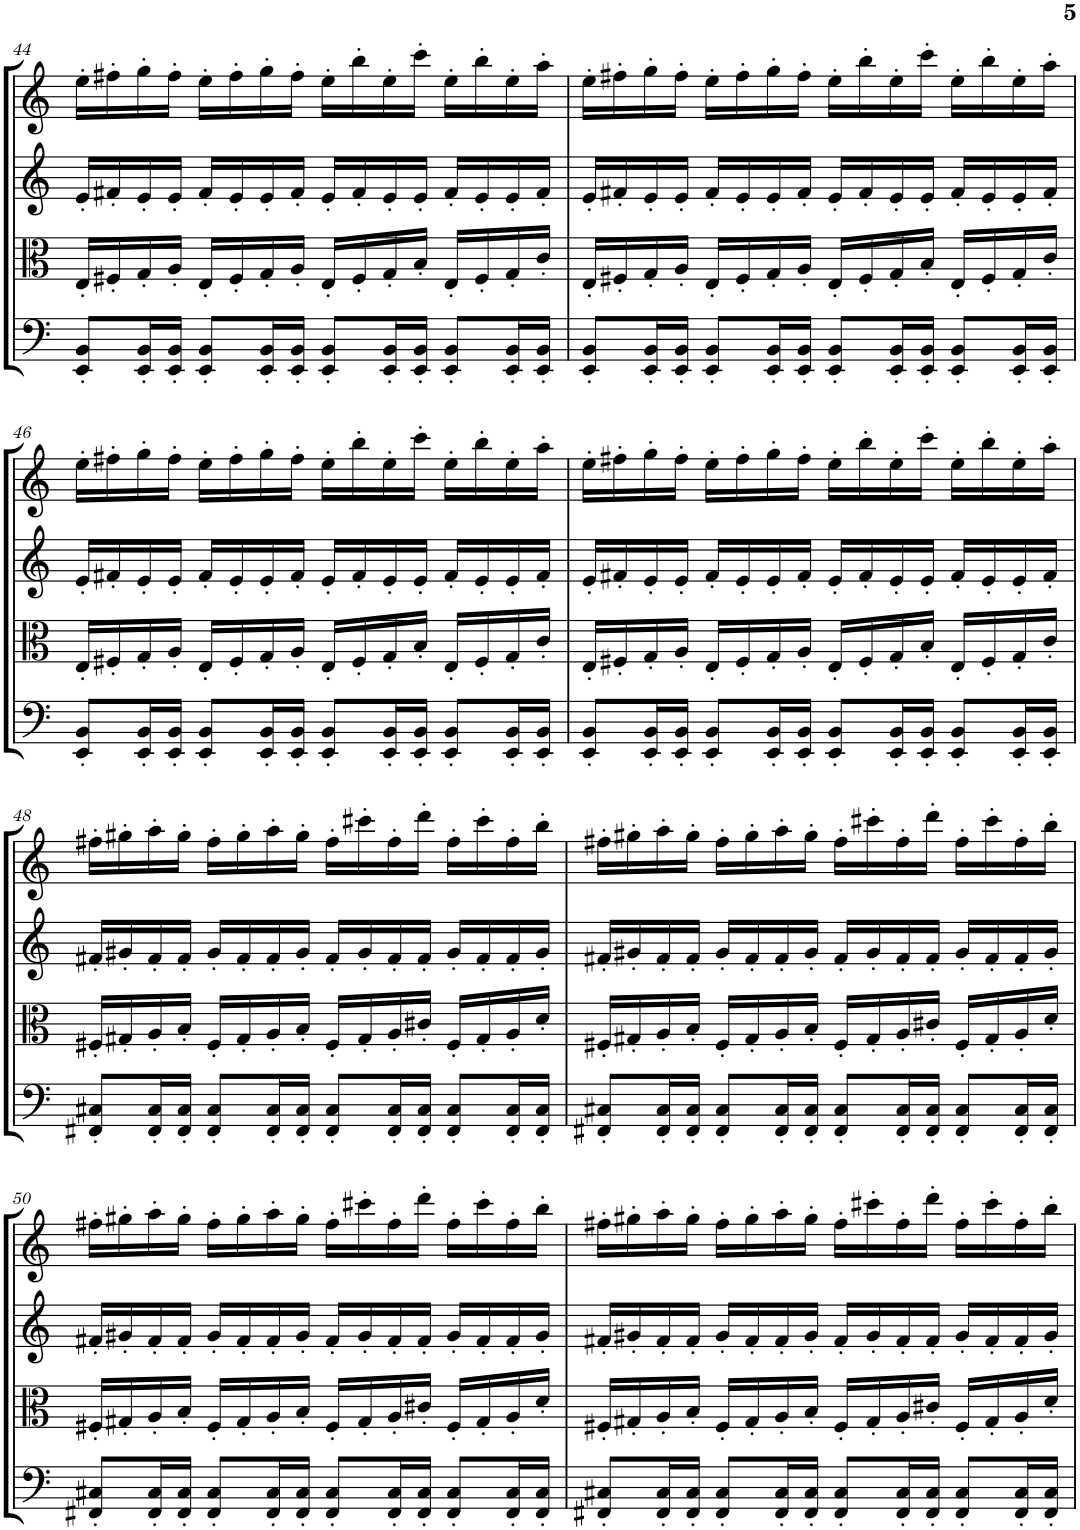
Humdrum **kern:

**kern	**kern	**kern	**kern
*part4	*part3	*part2	*part1
*staff4	*staff3	*staff2	*staff1
*I"Violoncello	*I"Viola	*I"Violin II	*I"Violin I
*I'Vc	*I'Vla	*I'Vln	*I'Vln
!!LO:PB:g=z
*clefF4	*clefC3	*clefG2	*clefG2
*k[]	*k[]	*k[]	*k[]
*M4/4	*M4/4	*M4/4	*M4/4
=44	=44	=44	=44
8EE/' 8BB/'L	16E'/LL	16e'/LL	16ee'\LL
.	16F#X'/	16f#X'/	16ff#X'\
16EE/' 16BB/'L	16G'/	16e'/	16gg'\
16EE/' 16BB/'JJ	16A'/JJ	16e'/JJ	16ff#'\JJ
8EE/' 8BB/'L	16E'/LL	16f#'/LL	16ee'\LL
.	16F#'/	16e'/	16ff#'\
16EE/' 16BB/'L	16G'/	16e'/	16gg'\
16EE/' 16BB/'JJ	16A'/JJ	16f#'/JJ	16ff#'\JJ
8EE/' 8BB/'L	16E'/LL	16e'/LL	16ee'\LL
.	16F#'/	16f#'/	16bb'\
16EE/' 16BB/'L	16G'/	16e'/	16ee'\
16EE/' 16BB/'JJ	16B'/JJ	16e'/JJ	16ccc'\JJ
8EE/' 8BB/'L	16E'/LL	16f#'/LL	16ee'\LL
.	16F#'/	16e'/	16bb'\
16EE/' 16BB/'L	16G'/	16e'/	16ee'\
16EE/' 16BB/'JJ	16c'/JJ	16f#'/JJ	16aa'\JJ
=45	=45	=45	=45
8EE/' 8BB/'L	16E'/LL	16e'/LL	16ee'\LL
.	16F#X'/	16f#X'/	16ff#X'\
16EE/' 16BB/'L	16G'/	16e'/	16gg'\
16EE/' 16BB/'JJ	16A'/JJ	16e'/JJ	16ff#'\JJ
8EE/' 8BB/'L	16E'/LL	16f#'/LL	16ee'\LL
.	16F#'/	16e'/	16ff#'\
16EE/' 16BB/'L	16G'/	16e'/	16gg'\
16EE/' 16BB/'JJ	16A'/JJ	16f#'/JJ	16ff#'\JJ
8EE/' 8BB/'L	16E'/LL	16e'/LL	16ee'\LL
.	16F#'/	16f#'/	16bb'\
16EE/' 16BB/'L	16G'/	16e'/	16ee'\
16EE/' 16BB/'JJ	16B'/JJ	16e'/JJ	16ccc'\JJ
8EE/' 8BB/'L	16E'/LL	16f#'/LL	16ee'\LL
.	16F#'/	16e'/	16bb'\
16EE/' 16BB/'L	16G'/	16e'/	16ee'\
16EE/' 16BB/'JJ	16c'/JJ	16f#'/JJ	16aa'\JJ
!!LO:LB:g=z
=46	=46	=46	=46
8EE/' 8BB/'L	16E'/LL	16e'/LL	16ee'\LL
.	16F#X'/	16f#X'/	16ff#X'\
16EE/' 16BB/'L	16G'/	16e'/	16gg'\
16EE/' 16BB/'JJ	16A'/JJ	16e'/JJ	16ff#'\JJ
8EE/' 8BB/'L	16E'/LL	16f#'/LL	16ee'\LL
.	16F#'/	16e'/	16ff#'\
16EE/' 16BB/'L	16G'/	16e'/	16gg'\
16EE/' 16BB/'JJ	16A'/JJ	16f#'/JJ	16ff#'\JJ
8EE/' 8BB/'L	16E'/LL	16e'/LL	16ee'\LL
.	16F#'/	16f#'/	16bb'\
16EE/' 16BB/'L	16G'/	16e'/	16ee'\
16EE/' 16BB/'JJ	16B'/JJ	16e'/JJ	16ccc'\JJ
8EE/' 8BB/'L	16E'/LL	16f#'/LL	16ee'\LL
.	16F#'/	16e'/	16bb'\
16EE/' 16BB/'L	16G'/	16e'/	16ee'\
16EE/' 16BB/'JJ	16c'/JJ	16f#'/JJ	16aa'\JJ
=47	=47	=47	=47
8EE/' 8BB/'L	16E'/LL	16e'/LL	16ee'\LL
.	16F#X'/	16f#X'/	16ff#X'\
16EE/' 16BB/'L	16G'/	16e'/	16gg'\
16EE/' 16BB/'JJ	16A'/JJ	16e'/JJ	16ff#'\JJ
8EE/' 8BB/'L	16E'/LL	16f#'/LL	16ee'\LL
.	16F#'/	16e'/	16ff#'\
16EE/' 16BB/'L	16G'/	16e'/	16gg'\
16EE/' 16BB/'JJ	16A'/JJ	16f#'/JJ	16ff#'\JJ
8EE/' 8BB/'L	16E'/LL	16e'/LL	16ee'\LL
.	16F#'/	16f#'/	16bb'\
16EE/' 16BB/'L	16G'/	16e'/	16ee'\
16EE/' 16BB/'JJ	16B'/JJ	16e'/JJ	16ccc'\JJ
8EE/' 8BB/'L	16E'/LL	16f#'/LL	16ee'\LL
.	16F#'/	16e'/	16bb'\
16EE/' 16BB/'L	16G'/	16e'/	16ee'\
16EE/' 16BB/'JJ	16c'/JJ	16f#'/JJ	16aa'\JJ
!!LO:LB:g=z
=48	=48	=48	=48
8FF#X/' 8C#X/'L	16F#X'/LL	16f#X'/LL	16ff#X'\LL
.	16G#X'/	16g#X'/	16gg#X'\
16FF#/' 16C#/'L	16A'/	16f#'/	16aa'\
16FF#/' 16C#/'JJ	16B'/JJ	16f#'/JJ	16gg#'\JJ
8FF#/' 8C#/'L	16F#'/LL	16g#'/LL	16ff#'\LL
.	16G#'/	16f#'/	16gg#'\
16FF#/' 16C#/'L	16A'/	16f#'/	16aa'\
16FF#/' 16C#/'JJ	16B'/JJ	16g#'/JJ	16gg#'\JJ
8FF#/' 8C#/'L	16F#'/LL	16f#'/LL	16ff#'\LL
.	16G#'/	16g#'/	16ccc#X'\
16FF#/' 16C#/'L	16A'/	16f#'/	16ff#'\
16FF#/' 16C#/'JJ	16c#X'/JJ	16f#'/JJ	16ddd'\JJ
8FF#/' 8C#/'L	16F#'/LL	16g#'/LL	16ff#'\LL
.	16G#'/	16f#'/	16ccc#'\
16FF#/' 16C#/'L	16A'/	16f#'/	16ff#'\
16FF#/' 16C#/'JJ	16d'/JJ	16g#'/JJ	16bb'\JJ
=49	=49	=49	=49
8FF#X/' 8C#X/'L	16F#X'/LL	16f#X'/LL	16ff#X'\LL
.	16G#X'/	16g#X'/	16gg#X'\
16FF#/' 16C#/'L	16A'/	16f#'/	16aa'\
16FF#/' 16C#/'JJ	16B'/JJ	16f#'/JJ	16gg#'\JJ
8FF#/' 8C#/'L	16F#'/LL	16g#'/LL	16ff#'\LL
.	16G#'/	16f#'/	16gg#'\
16FF#/' 16C#/'L	16A'/	16f#'/	16aa'\
16FF#/' 16C#/'JJ	16B'/JJ	16g#'/JJ	16gg#'\JJ
8FF#/' 8C#/'L	16F#'/LL	16f#'/LL	16ff#'\LL
.	16G#'/	16g#'/	16ccc#X'\
16FF#/' 16C#/'L	16A'/	16f#'/	16ff#'\
16FF#/' 16C#/'JJ	16c#X'/JJ	16f#'/JJ	16ddd'\JJ
8FF#/' 8C#/'L	16F#'/LL	16g#'/LL	16ff#'\LL
.	16G#'/	16f#'/	16ccc#'\
16FF#/' 16C#/'L	16A'/	16f#'/	16ff#'\
16FF#/' 16C#/'JJ	16d'/JJ	16g#'/JJ	16bb'\JJ
!!LO:LB:g=z
=50	=50	=50	=50
8FF#X/' 8C#X/'L	16F#X'/LL	16f#X'/LL	16ff#X'\LL
.	16G#X'/	16g#X'/	16gg#X'\
16FF#/' 16C#/'L	16A'/	16f#'/	16aa'\
16FF#/' 16C#/'JJ	16B'/JJ	16f#'/JJ	16gg#'\JJ
8FF#/' 8C#/'L	16F#'/LL	16g#'/LL	16ff#'\LL
.	16G#'/	16f#'/	16gg#'\
16FF#/' 16C#/'L	16A'/	16f#'/	16aa'\
16FF#/' 16C#/'JJ	16B'/JJ	16g#'/JJ	16gg#'\JJ
8FF#/' 8C#/'L	16F#'/LL	16f#'/LL	16ff#'\LL
.	16G#'/	16g#'/	16ccc#X'\
16FF#/' 16C#/'L	16A'/	16f#'/	16ff#'\
16FF#/' 16C#/'JJ	16c#X'/JJ	16f#'/JJ	16ddd'\JJ
8FF#/' 8C#/'L	16F#'/LL	16g#'/LL	16ff#'\LL
.	16G#'/	16f#'/	16ccc#'\
16FF#/' 16C#/'L	16A'/	16f#'/	16ff#'\
16FF#/' 16C#/'JJ	16d'/JJ	16g#'/JJ	16bb'\JJ
=51	=51	=51	=51
8FF#X/' 8C#X/'L	16F#X'/LL	16f#X'/LL	16ff#X'\LL
.	16G#X'/	16g#X'/	16gg#X'\
16FF#/' 16C#/'L	16A'/	16f#'/	16aa'\
16FF#/' 16C#/'JJ	16B'/JJ	16f#'/JJ	16gg#'\JJ
8FF#/' 8C#/'L	16F#'/LL	16g#'/LL	16ff#'\LL
.	16G#'/	16f#'/	16gg#'\
16FF#/' 16C#/'L	16A'/	16f#'/	16aa'\
16FF#/' 16C#/'JJ	16B'/JJ	16g#'/JJ	16gg#'\JJ
8FF#/' 8C#/'L	16F#'/LL	16f#'/LL	16ff#'\LL
.	16G#'/	16g#'/	16ccc#X'\
16FF#/' 16C#/'L	16A'/	16f#'/	16ff#'\
16FF#/' 16C#/'JJ	16c#X'/JJ	16f#'/JJ	16ddd'\JJ
8FF#/' 8C#/'L	16F#'/LL	16g#'/LL	16ff#'\LL
.	16G#'/	16f#'/	16ccc#'\
16FF#/' 16C#/'L	16A'/	16f#'/	16ff#'\
16FF#/' 16C#/'JJ	16d'/JJ	16g#'/JJ	16bb'\JJ
=	=	=	=
*-	*-	*-	*-
